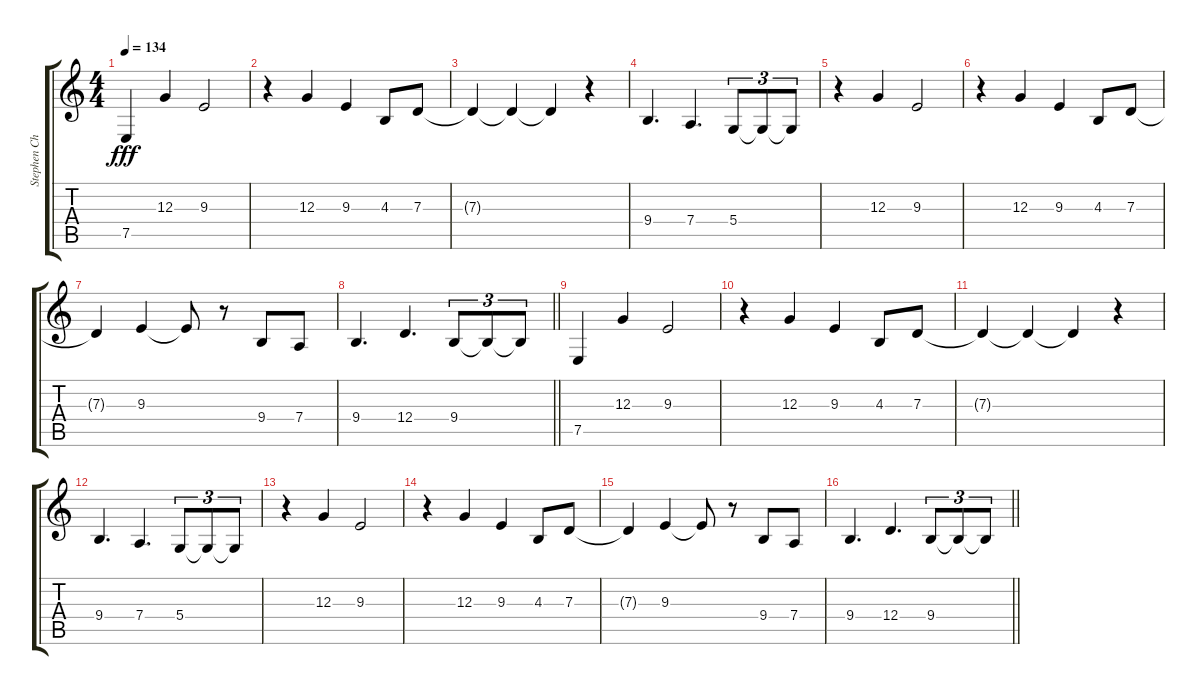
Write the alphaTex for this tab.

\track ("Stephen Christian" "Stephen Ch") {instrument lead2sawtooth}
\staff {score tabs}
\tuning (E4 B3 G3 D3 A2 E2) {hide}
\ts (4 4)
\tempo 134
\clef g2
\ks c
7.5.4{dy fff} 12.3.4 9.3.2 |
r.4 12.3.4 9.3.4 4.3.8 7.3.8 |
7.3{t}.4 7.3{t}.4 7.3{t}.4 r.4 |
9.4.4{d} 7.4.4{d} 5.4.8{tu (3 2)} 5.4{t}.8{tu (3 2)} 5.4{t}.8{tu (3 2)} |
r.4 12.3.4 9.3.2 |
r.4 12.3.4 9.3.4 4.3.8 7.3.8 |
7.3{t}.4 9.3.4 9.3{t}.8 r.8 9.4.8 7.4.8 |
\barLineRight lightlight
9.4.4{d} 12.4.4{d} 9.4.8{tu (3 2)} 9.4{t}.8{tu (3 2)} 9.4{t}.8{tu (3 2)} |
7.5.4 12.3.4 9.3.2 |
r.4 12.3.4 9.3.4 4.3.8 7.3.8 |
7.3{t}.4 7.3{t}.4 7.3{t}.4 r.4 |
9.4.4{d} 7.4.4{d} 5.4.8{tu (3 2)} 5.4{t}.8{tu (3 2)} 5.4{t}.8{tu (3 2)} |
r.4 12.3.4 9.3.2 |
r.4 12.3.4 9.3.4 4.3.8 7.3.8 |
7.3{t}.4 9.3.4 9.3{t}.8 r.8 9.4.8 7.4.8 |
\barLineRight lightlight
9.4.4{d} 12.4.4{d} 9.4.8{tu (3 2)} 9.4{t}.8{tu (3 2)} 9.4{t}.8{tu (3 2)}
